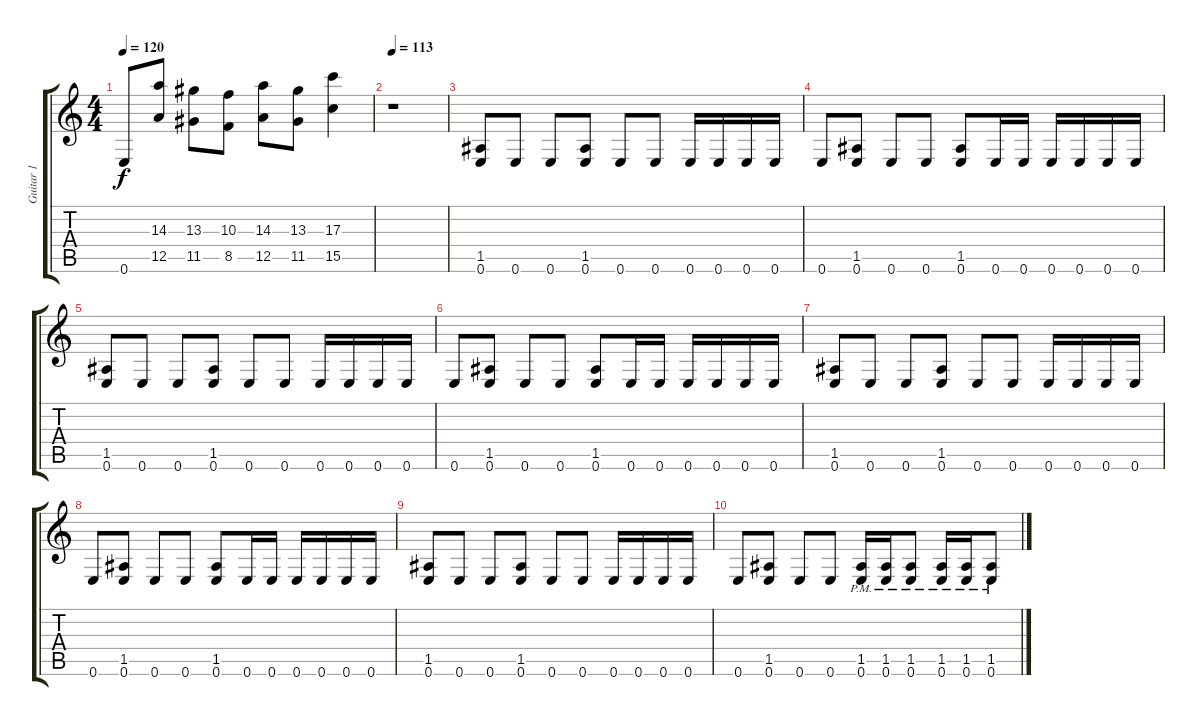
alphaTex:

\track ("Guitar 1" "Guitar 1") {instrument distortionguitar}
\staff {score tabs}
\tuning (E4 B3 G3 D3 A2 E2) {hide}
\ts (4 4)
\tempo 120
\clef g2
\ks c
0.6.8{dy f} (14.3 12.5).8 (13.3 11.5).8 (10.3 8.5).8 (14.3 12.5).8 (13.3 11.5).8 (17.3 15.5).4 |
\tempo 113
r.1 |
(1.5 0.6).8 0.6.8 0.6.8 (1.5 0.6).8 0.6.8 0.6.8 0.6.16 0.6.16 0.6.16 0.6.16 |
0.6.8 (1.5 0.6).8 0.6.8 0.6.8 (1.5 0.6).8 0.6.16 0.6.16 0.6.16 0.6.16 0.6.16 0.6.16 |
(1.5 0.6).8 0.6.8 0.6.8 (1.5 0.6).8 0.6.8 0.6.8 0.6.16 0.6.16 0.6.16 0.6.16 |
0.6.8 (1.5 0.6).8 0.6.8 0.6.8 (1.5 0.6).8 0.6.16 0.6.16 0.6.16 0.6.16 0.6.16 0.6.16 |
(1.5 0.6).8 0.6.8 0.6.8 (1.5 0.6).8 0.6.8 0.6.8 0.6.16 0.6.16 0.6.16 0.6.16 |
0.6.8 (1.5 0.6).8 0.6.8 0.6.8 (1.5 0.6).8 0.6.16 0.6.16 0.6.16 0.6.16 0.6.16 0.6.16 |
(1.5 0.6).8 0.6.8 0.6.8 (1.5 0.6).8 0.6.8 0.6.8 0.6.16 0.6.16 0.6.16 0.6.16 |
0.6.8 (1.5 0.6).8 0.6.8 0.6.8 (1.5{pm} 0.6{pm}).16 (1.5{pm} 0.6{pm}).16 (1.5{pm} 0.6{pm}).8 (1.5{pm} 0.6{pm}).16 (1.5{pm} 0.6{pm}).16 (1.5{pm} 0.6{pm}).8
